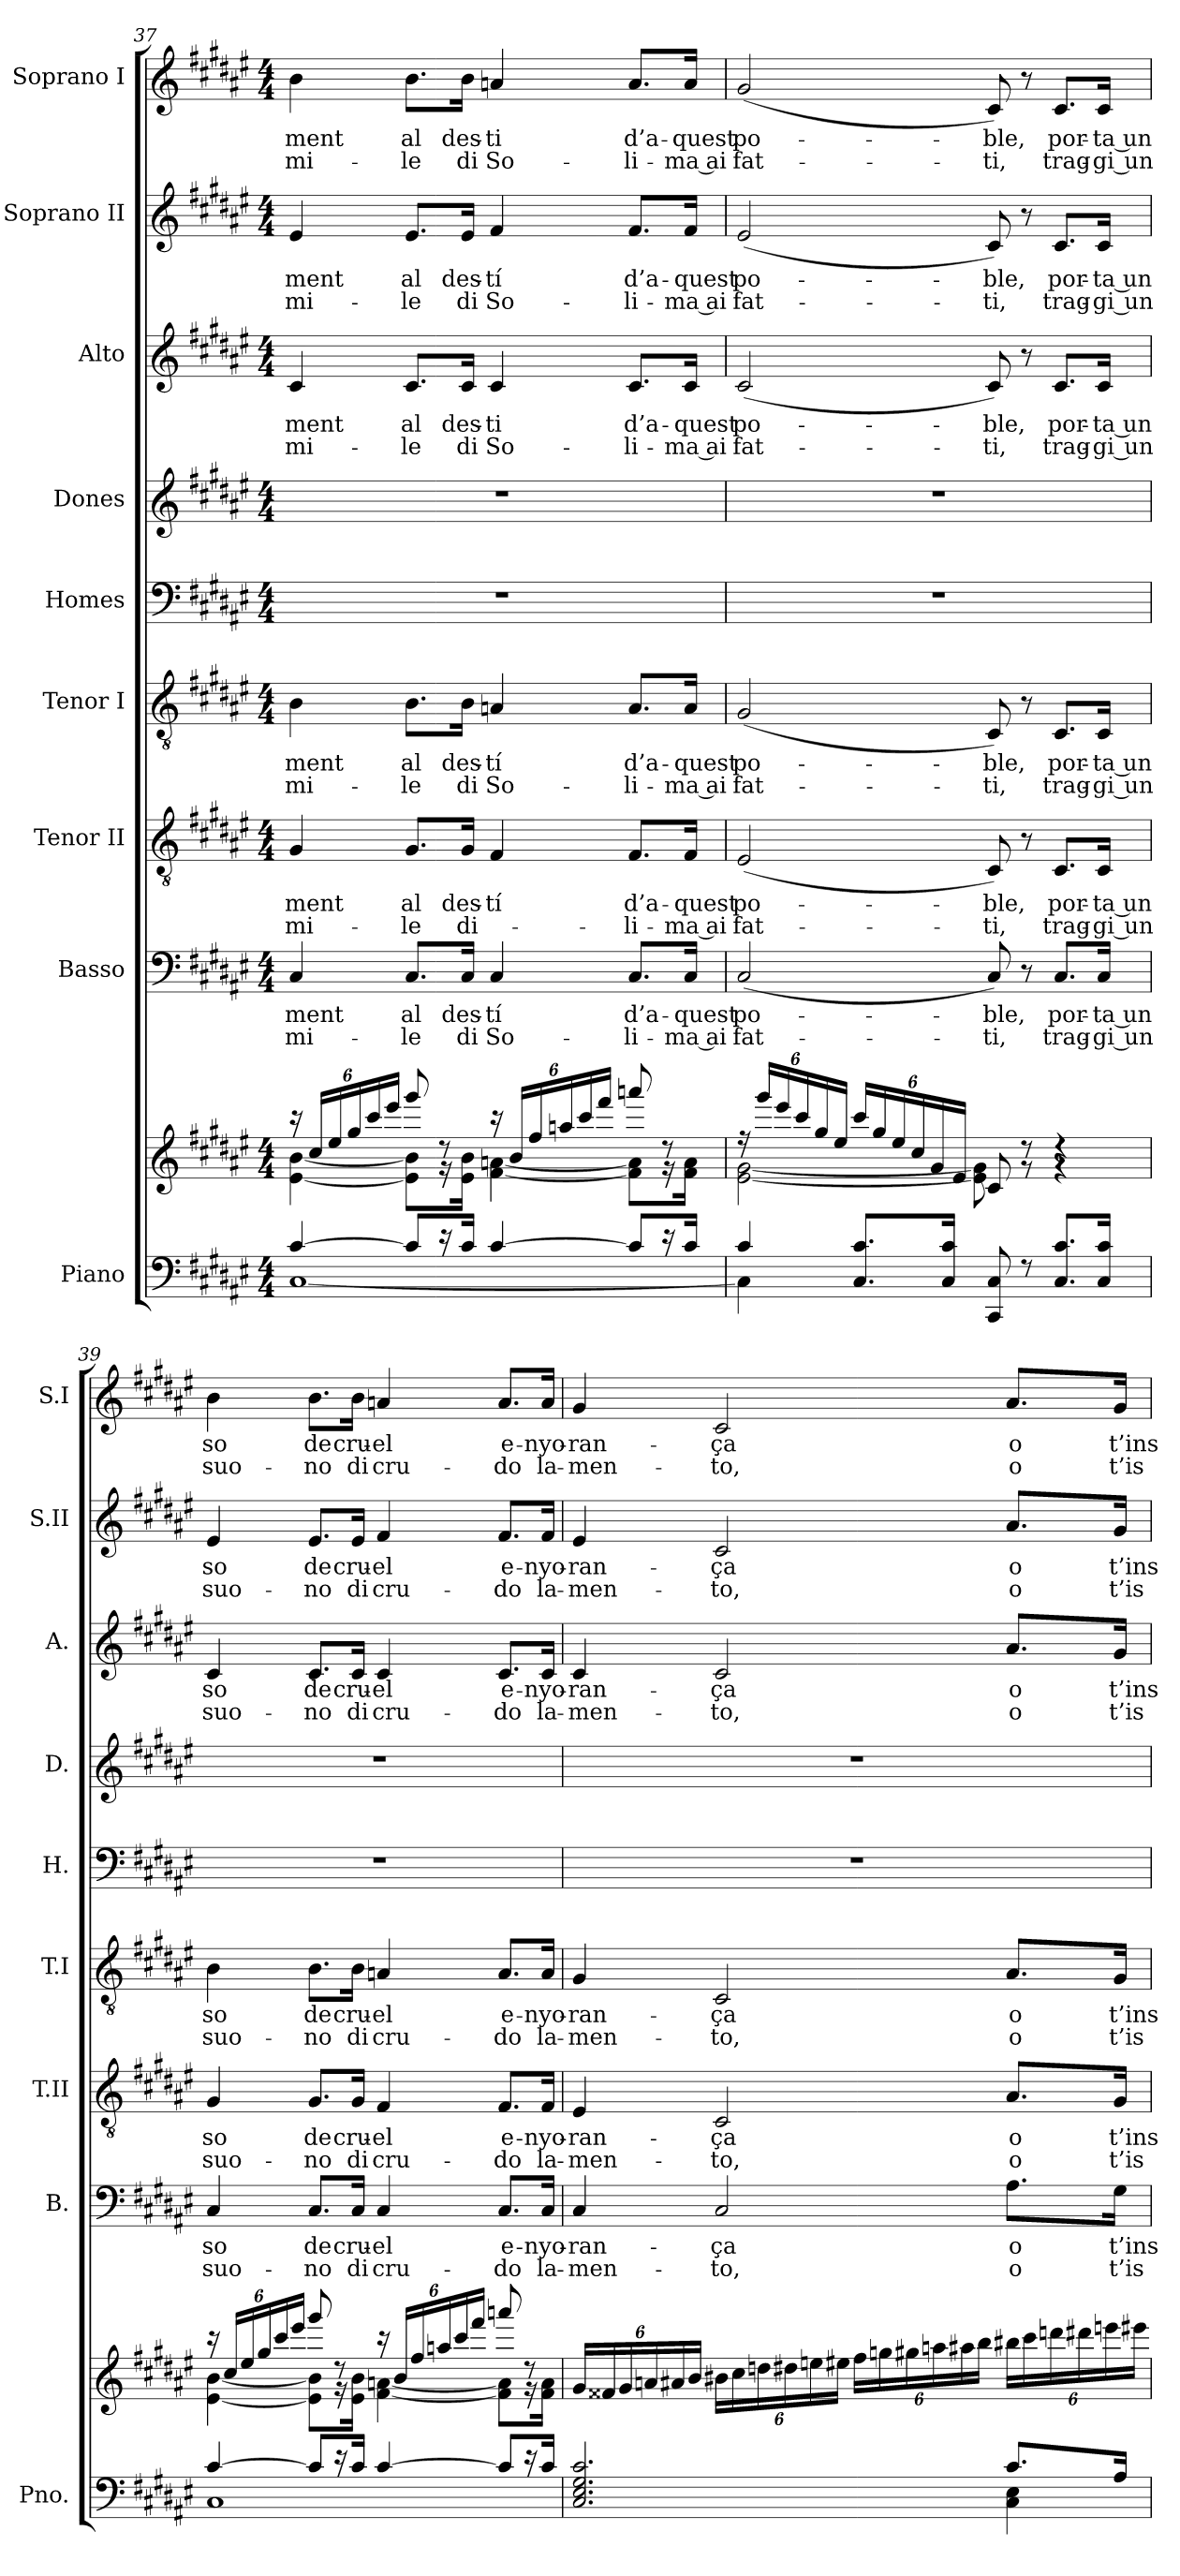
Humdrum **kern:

**kern	**kern	**kern	**text	**text	**kern	**text	**text	**kern	**text	**text	**kern	**kern	**kern	**text	**text	**kern	**text	**text	**kern	**text	**text
*part9	*part9	*part8	*part8	*part8	*part7	*part7	*part7	*part6	*part6	*part6	*part5	*part4	*part3	*part3	*part3	*part2	*part2	*part2	*part1	*part1	*part1
*staff10	*staff9	*staff8	*staff8	*staff8	*staff7	*staff7	*staff7	*staff6	*staff6	*staff6	*staff5	*staff4	*staff3	*staff3	*staff3	*staff2	*staff2	*staff2	*staff1	*staff1	*staff1
*I"Piano	*	*I"Basso	*	*	*I"Tenor II	*	*	*I"Tenor I	*	*	*I"Homes	*I"Dones	*I"Alto	*	*	*I"Soprano II	*	*	*I"Soprano I	*	*
*I'Pno.	*	*I'B.	*	*	*I'T.II	*	*	*I'T.I	*	*	*I'H.	*I'D.	*I'A.	*	*	*I'S.II	*	*	*I'S.I	*	*
*clefF4	*clefG2	*clefF4	*	*	*clefGv2	*	*	*clefGv2	*	*	*clefF4	*clefG2	*clefG2	*	*	*clefG2	*	*	*clefG2	*	*
*k[f#c#g#d#a#e#]	*k[f#c#g#d#a#e#]	*k[f#c#g#d#a#e#]	*	*	*k[f#c#g#d#a#e#]	*	*	*k[f#c#g#d#a#e#]	*	*	*k[f#c#g#d#a#e#]	*k[f#c#g#d#a#e#]	*k[f#c#g#d#a#e#]	*	*	*k[f#c#g#d#a#e#]	*	*	*k[f#c#g#d#a#e#]	*	*
*M4/4	*M4/4	*M4/4	*	*	*M4/4	*	*	*M4/4	*	*	*M4/4	*M4/4	*M4/4	*	*	*M4/4	*	*	*M4/4	*	*
=37	=37	=37	=37	=37	=37	=37	=37	=37	=37	=37	=37	=37	=37	=37	=37	=37	=37	=37	=37	=37	=37
*^	*	*	*	*	*	*	*	*	*	*	*	*	*	*	*	*	*	*	*	*	*
*	*	*Xbrackettup	*	*	*	*	*	*	*	*	*	*	*	*	*	*	*	*	*	*	*	*
*	*	*^	*	*	*	*	*	*	*	*	*	*	*	*	*	*	*	*	*	*	*	*
[4c#/	[1C#	24r	[4e#\ [4b\	4C#/	-ment	-mi-	4G#/	-ment	-mi-	4B\	-ment	-mi-	1r	1r	4c#/	-ment	-mi-	4e#/	-ment	-mi-	4b\	-ment	-mi-
.	.	24cc#/LL	.	.	.	.	.	.	.	.	.	.	.	.	.	.	.	.	.	.	.	.	.
.	.	24ee#/	.	.	.	.	.	.	.	.	.	.	.	.	.	.	.	.	.	.	.	.	.
.	.	24gg#/	.	.	.	.	.	.	.	.	.	.	.	.	.	.	.	.	.	.	.	.	.
.	.	24ccc#/	.	.	.	.	.	.	.	.	.	.	.	.	.	.	.	.	.	.	.	.	.
.	.	24eee#/JJ	.	.	.	.	.	.	.	.	.	.	.	.	.	.	.	.	.	.	.	.	.
8c#/L]	.	8ggg#/	8e#\] 8b\]L	8.C#/L	al	-le	8.G#/L	al	-le	8.B\L	al	-le	.	.	8.c#/L	al	-le	8.e#/L	al	-le	8.b\L	al	-le
16r	.	8rdd	16r	.	.	.	.	.	.	.	.	.	.	.	.	.	.	.	.	.	.	.	.
16c#/Jk	.	.	16e#\ 16b\Jk	16C#/Jk	des-	di	16G#/Jk	des-	di-	16B\Jk	des-	di	.	.	16c#/Jk	des-	di	16e#/Jk	des-	di	16b\Jk	des-	di
[4c#/	.	24r	[4f#\ [4an\	4C#/	-tí	So-	4F#/	-tí	.	4An/	-tí	So-	.	.	4c#/	-ti	So-	4f#/	-tí	So-	4an/	-ti	So-
.	.	24b/LL	.	.	.	.	.	.	.	.	.	.	.	.	.	.	.	.	.	.	.	.	.
.	.	24ff#/	.	.	.	.	.	.	.	.	.	.	.	.	.	.	.	.	.	.	.	.	.
.	.	24aan/	.	.	.	.	.	.	.	.	.	.	.	.	.	.	.	.	.	.	.	.	.
.	.	24ccc#/	.	.	.	.	.	.	.	.	.	.	.	.	.	.	.	.	.	.	.	.	.
.	.	24fff#/JJ	.	.	.	.	.	.	.	.	.	.	.	.	.	.	.	.	.	.	.	.	.
8c#/L]	.	8aaan/	8f#\] 8a\]L	8.C#/L	d’a-	-li-	8.F#/L	d’a-	-li-	8.A/L	d’a-	-li-	.	.	8.c#/L	d’a-	-li-	8.f#/L	d’a-	-li-	8.a/L	d’a-	-li-
16r	.	8rdd	16r	.	.	.	.	.	.	.	.	.	.	.	.	.	.	.	.	.	.	.	.
16c#/Jk	.	.	16f#\ 16a\Jk	16C#/Jk	-quest	-ma ai	16F#/Jk	-quest	-ma ai	16A/Jk	-quest	-ma ai	.	.	16c#/Jk	-quest	-ma ai	16f#/Jk	-quest	-ma ai	16a/Jk	-quest	-ma ai
!!LO:PB:g=z
=38	=38	=38	=38	=38	=38	=38	=38	=38	=38	=38	=38	=38	=38	=38	=38	=38	=38	=38	=38	=38	=38	=38	=38
4c#/	4C#\]	24r	[2e#\ [2g#\	(2C#/	po-	fat-	(2E#/	po-	fat-	(2G#/	po-	fat-	1r	1r	(2c#/	po-	fat-	(2e#/	po-	fat-	(2g#/	po-	fat-
.	.	24ggg#/LL	.	.	.	.	.	.	.	.	.	.	.	.	.	.	.	.	.	.	.	.	.
.	.	24eee#/	.	.	.	.	.	.	.	.	.	.	.	.	.	.	.	.	.	.	.	.	.
.	.	24ccc#/	.	.	.	.	.	.	.	.	.	.	.	.	.	.	.	.	.	.	.	.	.
.	.	24gg#/	.	.	.	.	.	.	.	.	.	.	.	.	.	.	.	.	.	.	.	.	.
.	.	24ee#/JJ	.	.	.	.	.	.	.	.	.	.	.	.	.	.	.	.	.	.	.	.	.
8.C#/ 8.c#/L	2.ryy	24ccc#/LL	.	.	.	.	.	.	.	.	.	.	.	.	.	.	.	.	.	.	.	.	.
.	.	24gg#/	.	.	.	.	.	.	.	.	.	.	.	.	.	.	.	.	.	.	.	.	.
.	.	24ee#/	.	.	.	.	.	.	.	.	.	.	.	.	.	.	.	.	.	.	.	.	.
.	.	24cc#/	.	.	.	.	.	.	.	.	.	.	.	.	.	.	.	.	.	.	.	.	.
.	.	24g#/	.	.	.	.	.	.	.	.	.	.	.	.	.	.	.	.	.	.	.	.	.
16C#/ 16c#/Jk	.	.	.	.	.	.	.	.	.	.	.	.	.	.	.	.	.	.	.	.	.	.	.
.	.	24e#/JJ	.	.	.	.	.	.	.	.	.	.	.	.	.	.	.	.	.	.	.	.	.
8CC#/ 8C#/	.	8c#/	8e#\] 8g#\]	8C#/)	-ble,	-ti,	8C#/)	-ble,	-ti,	8C#/)	-ble,	-ti,	.	.	8c#/)	-ble,	-ti,	8c#/)	-ble,	-ti,	8c#/)	-ble,	-ti,
8rF	.	8rdd	8rg	8r	.	.	8r	.	.	8r	.	.	.	.	8r	.	.	8r	.	.	8r	.	.
8.C#/ 8.c#/L	.	4rdd	4rg	8.C#/L	por-	trag-	8.C#/L	por-	trag-	8.C#/L	por-	trag-	.	.	8.c#/L	por-	trag-	8.c#/L	por-	trag-	8.c#/L	por-	trag-
16C#/ 16c#/Jk	.	.	.	16C#/Jk	-ta un	-gi un	16C#/Jk	-ta un	-gi un	16C#/Jk	-ta un	-gi un	.	.	16c#/Jk	-ta un	-gi un	16c#/Jk	-ta un	-gi un	16c#/Jk	-ta un	-gi un
=39	=39	=39	=39	=39	=39	=39	=39	=39	=39	=39	=39	=39	=39	=39	=39	=39	=39	=39	=39	=39	=39	=39	=39
[4c#/	1C#	24r	[4e#\ [4b\	4C#/	so	suo-	4G#/	so	suo-	4B\	so	suo-	1r	1r	4c#/	so	suo-	4e#/	so	suo-	4b\	so	suo-
.	.	24cc#/LL	.	.	.	.	.	.	.	.	.	.	.	.	.	.	.	.	.	.	.	.	.
.	.	24ee#/	.	.	.	.	.	.	.	.	.	.	.	.	.	.	.	.	.	.	.	.	.
.	.	24gg#/	.	.	.	.	.	.	.	.	.	.	.	.	.	.	.	.	.	.	.	.	.
.	.	24ccc#/	.	.	.	.	.	.	.	.	.	.	.	.	.	.	.	.	.	.	.	.	.
.	.	24eee#/JJ	.	.	.	.	.	.	.	.	.	.	.	.	.	.	.	.	.	.	.	.	.
8c#/L]	.	8ggg#/	8e#\] 8b\]L	8.C#/L	de	-no	8.G#/L	de	-no	8.B\L	de	-no	.	.	8.c#/L	de	-no	8.e#/L	de	-no	8.b\L	de	-no
16r	.	8rdd	16r	.	.	.	.	.	.	.	.	.	.	.	.	.	.	.	.	.	.	.	.
16c#/Jk	.	.	16e#\ 16b\Jk	16C#/Jk	cru-	di	16G#/Jk	cru-	di	16B\Jk	cru-	di	.	.	16c#/Jk	cru-	di	16e#/Jk	cru-	di	16b\Jk	cru-	di
[4c#/	.	24r	[4f#\ [4an\	4C#/	-el	cru-	4F#/	-el	cru-	4An/	-el	cru-	.	.	4c#/	-el	cru-	4f#/	-el	cru-	4an/	-el	cru-
.	.	24b/LL	.	.	.	.	.	.	.	.	.	.	.	.	.	.	.	.	.	.	.	.	.
.	.	24ff#/	.	.	.	.	.	.	.	.	.	.	.	.	.	.	.	.	.	.	.	.	.
.	.	24aan/	.	.	.	.	.	.	.	.	.	.	.	.	.	.	.	.	.	.	.	.	.
.	.	24ccc#/	.	.	.	.	.	.	.	.	.	.	.	.	.	.	.	.	.	.	.	.	.
.	.	24fff#/JJ	.	.	.	.	.	.	.	.	.	.	.	.	.	.	.	.	.	.	.	.	.
8c#/L]	.	8aaan/	8f#\] 8a\]L	8.C#/L	e-	-do	8.F#/L	e-	-do	8.A/L	e-	-do	.	.	8.c#/L	e-	-do	8.f#/L	e-	-do	8.a/L	e-	-do
16r	.	8rdd	16r	.	.	.	.	.	.	.	.	.	.	.	.	.	.	.	.	.	.	.	.
16c#/Jk	.	.	16f#\ 16a\Jk	16C#/Jk	-nyo-	la-	16F#/Jk	-nyo-	la-	16A/Jk	-nyo-	la-	.	.	16c#/Jk	-nyo-	la-	16f#/Jk	-nyo-	la-	16a/Jk	-nyo-	la-
*	*	*v	*v	*	*	*	*	*	*	*	*	*	*	*	*	*	*	*	*	*	*	*	*
!!LO:PB:g=z
=40	=40	=40	=40	=40	=40	=40	=40	=40	=40	=40	=40	=40	=40	=40	=40	=40	=40	=40	=40	=40	=40	=40
2.C#/ 2.E#/ 2.G#/ 2.c#/	2.ryy	24g#/LL	4C#/	-ran-	-men-	4E#/	-ran-	-men-	4G#/	-ran-	-men-	1r	1r	4c#/	-ran-	-men-	4e#/	-ran-	-men-	4g#/	-ran-	-men-
.	.	24f##X/	.	.	.	.	.	.	.	.	.	.	.	.	.	.	.	.	.	.	.	.
.	.	24g#/	.	.	.	.	.	.	.	.	.	.	.	.	.	.	.	.	.	.	.	.
.	.	24an/	.	.	.	.	.	.	.	.	.	.	.	.	.	.	.	.	.	.	.	.
.	.	24a#X/	.	.	.	.	.	.	.	.	.	.	.	.	.	.	.	.	.	.	.	.
.	.	24b/JJ	.	.	.	.	.	.	.	.	.	.	.	.	.	.	.	.	.	.	.	.
.	.	24b#X\LL	2C#/	-ça	-to,	2C#/	-ça	-to,	2C#/	-ça	-to,	.	.	2c#/	-ça	-to,	2c#/	-ça	-to,	2c#/	-ça	-to,
.	.	24cc#\	.	.	.	.	.	.	.	.	.	.	.	.	.	.	.	.	.	.	.	.
.	.	24ddn\	.	.	.	.	.	.	.	.	.	.	.	.	.	.	.	.	.	.	.	.
.	.	24dd#X\	.	.	.	.	.	.	.	.	.	.	.	.	.	.	.	.	.	.	.	.
.	.	24een\	.	.	.	.	.	.	.	.	.	.	.	.	.	.	.	.	.	.	.	.
.	.	24ee#X\JJ	.	.	.	.	.	.	.	.	.	.	.	.	.	.	.	.	.	.	.	.
.	.	24ff#\LL	.	.	.	.	.	.	.	.	.	.	.	.	.	.	.	.	.	.	.	.
.	.	24ggn\	.	.	.	.	.	.	.	.	.	.	.	.	.	.	.	.	.	.	.	.
.	.	24gg#X\	.	.	.	.	.	.	.	.	.	.	.	.	.	.	.	.	.	.	.	.
.	.	24aan\	.	.	.	.	.	.	.	.	.	.	.	.	.	.	.	.	.	.	.	.
.	.	24aa#X\	.	.	.	.	.	.	.	.	.	.	.	.	.	.	.	.	.	.	.	.
.	.	24bb\JJ	.	.	.	.	.	.	.	.	.	.	.	.	.	.	.	.	.	.	.	.
8.c#/L	4C#\ 4E#\	24bb#X\LL	8.A#\L	o	o	8.A#/L	o	o	8.A#/L	o	o	.	.	8.a#/L	o	o	8.a#/L	o	o	8.a#/L	o	o
.	.	24ccc#\	.	.	.	.	.	.	.	.	.	.	.	.	.	.	.	.	.	.	.	.
.	.	24dddn\	.	.	.	.	.	.	.	.	.	.	.	.	.	.	.	.	.	.	.	.
.	.	24ddd#X\	.	.	.	.	.	.	.	.	.	.	.	.	.	.	.	.	.	.	.	.
.	.	24eeen\	.	.	.	.	.	.	.	.	.	.	.	.	.	.	.	.	.	.	.	.
16A#/Jk	.	.	16G#\Jk	t’ins	t’is	16G#/Jk	t’ins-	t’is	16G#/Jk	t’ins-	t’is	.	.	16g#/Jk	t’ins	t’is	16g#/Jk	t’ins	t’is	16g#/Jk	t’ins	t’is
.	.	24eee#X\JJ	.	.	.	.	.	.	.	.	.	.	.	.	.	.	.	.	.	.	.	.
*v	*v	*	*	*	*	*	*	*	*	*	*	*	*	*	*	*	*	*	*	*	*	*
=	=	=	=	=	=	=	=	=	=	=	=	=	=	=	=	=	=	=	=	=	=
*-	*-	*-	*-	*-	*-	*-	*-	*-	*-	*-	*-	*-	*-	*-	*-	*-	*-	*-	*-	*-	*-
